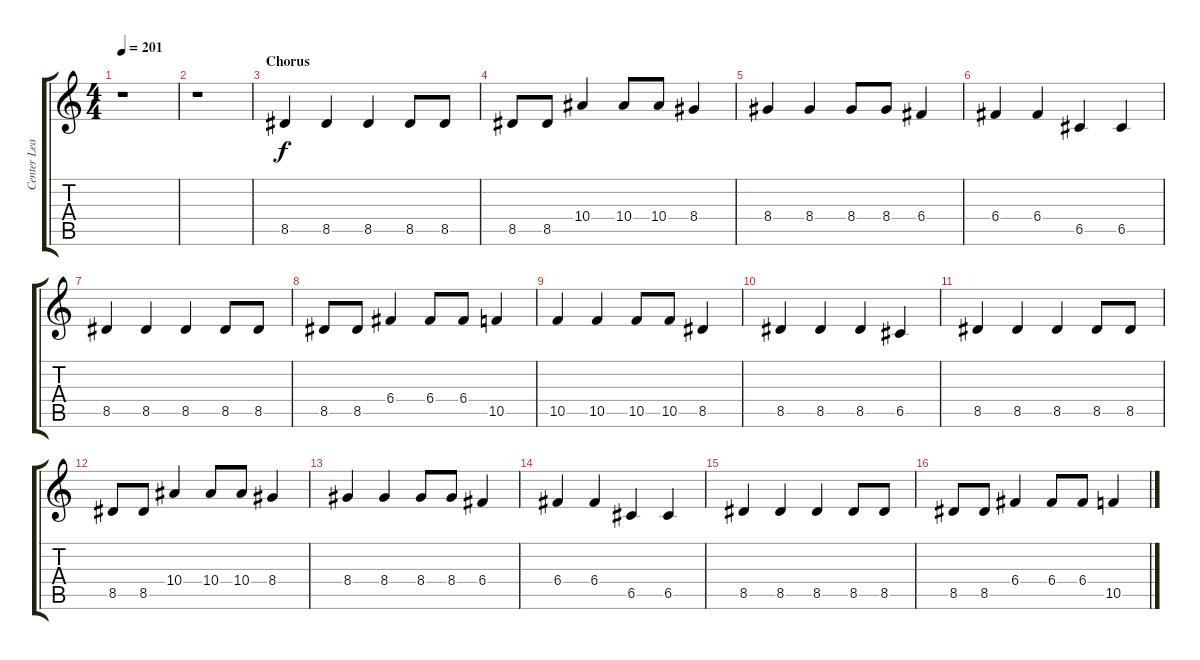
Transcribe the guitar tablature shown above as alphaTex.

\track ("Center Lead 1" "Center Lea") {instrument overdrivenguitar}
\staff {score tabs}
\tuning (D4 A3 F3 C3 G2 C2) {hide}
\ts (4 4)
\tempo 201
\clef g2
\ks aminor
r.1{dy f} |
r.1 |
\section ("" "Chorus")
8.5.4 8.5.4 8.5.4 8.5.8 8.5.8 |
8.5.8 8.5.8 10.4.4 10.4.8 10.4.8 8.4.4 |
8.4.4 8.4.4 8.4.8 8.4.8 6.4.4 |
6.4.4 6.4.4 6.5.4 6.5.4 |
8.5.4 8.5.4 8.5.4 8.5.8 8.5.8 |
8.5.8 8.5.8 6.4.4 6.4.8 6.4.8 10.5.4 |
10.5.4 10.5.4 10.5.8 10.5.8 8.5.4 |
8.5.4 8.5.4 8.5.4 6.5.4 |
8.5.4 8.5.4 8.5.4 8.5.8 8.5.8 |
8.5.8 8.5.8 10.4.4 10.4.8 10.4.8 8.4.4 |
8.4.4 8.4.4 8.4.8 8.4.8 6.4.4 |
6.4.4 6.4.4 6.5.4 6.5.4 |
8.5.4 8.5.4 8.5.4 8.5.8 8.5.8 |
8.5.8 8.5.8 6.4.4 6.4.8 6.4.8 10.5.4
